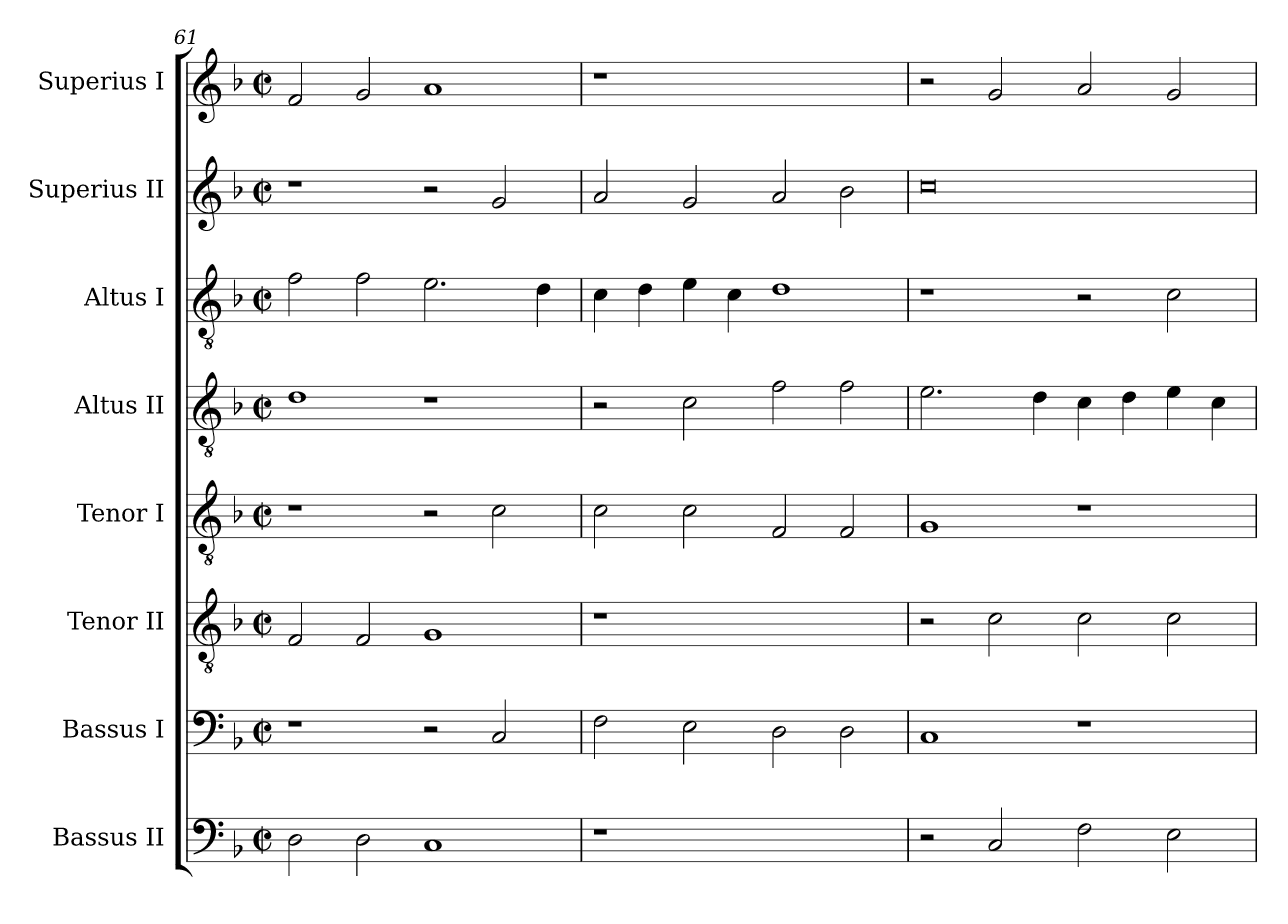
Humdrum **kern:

**kern	**kern	**kern	**kern	**kern	**kern	**kern	**kern
*part8	*part7	*part6	*part5	*part4	*part3	*part2	*part1
*staff8	*staff7	*staff6	*staff5	*staff4	*staff3	*staff2	*staff1
*I"Bassus II	*I"Bassus I	*I"Tenor II	*I"Tenor I	*I"Altus II	*I"Altus I	*I"Superius II	*I"Superius I
*I'B.	*I'B.	*I'T.	*I'T.	*	*	*I'S.	*I'S.
*clefF4	*clefF4	*clefGv2	*clefGv2	*clefGv2	*clefGv2	*clefG2	*clefG2
*	*	*ITrd7c12	*ITrd7c12	*ITrd7c12	*ITrd7c12	*	*
*k[b-]	*k[b-]	*k[b-]	*k[b-]	*k[b-]	*k[b-]	*k[b-]	*k[b-]
*F:	*F:	*F:	*F:	*F:	*F:	*F:	*F:
*M2/2	*M2/2	*M2/2	*M2/2	*M2/2	*M2/2	*M2/2	*M2/2
*met(c|)	*met(c|)	*met(c|)	*met(c|)	*met(c|)	*met(c|)	*met(c|)	*met(c|)
=61	=61	=61	=61	=61	=61	=61	=61
2Di\	1r	2FFi/	1r	1Di	2Fi\	1r	2fi/
2Di\	.	2FFi/	.	.	2Fi\	.	2gi/
1Ci	2r	1GGi	2r	1r	2.Ei\	2r	1ai
.	2Ci/	.	2Ci\	.	.	2gi/	.
.	.	.	.	.	4Di\	.	.
!!LO:PB:g=z
=62	=62	=62	=62	=62	=62	=62	=62
!LO:N:vis=1	!	!LO:N:vis=1	!	!	!	!	!LO:N:vis=1
1r	2Fi\	1r	2Ci\	2r	4Ci\	2ai/	1r
.	.	.	.	.	4Di\	.	.
.	2Ei\	.	2Ci\	2Ci\	4Ei\	2gi/	.
.	.	.	.	.	4Ci\	.	.
1ryy	2Di\	1ryy	2FFi/	2Fi\	1Di	2ai/	1ryy
.	2Di\	.	2FFi/	2Fi\	.	2b-i\	.
=63	=63	=63	=63	=63	=63	=63	=63
2r	1Ci	2r	1GGi	2.Ei\	1r	0cci	2r
2Ci/	.	2Ci\	.	.	.	.	2gi/
.	.	.	.	4Di\	.	.	.
2Fi\	1r	2Ci\	1r	4Ci\	2r	.	2ai/
.	.	.	.	4Di\	.	.	.
2Ei\	.	2Ci\	.	4Ei\	2Ci\	.	2gi/
.	.	.	.	4Ci\	.	.	.
=	=	=	=	=	=	=	=
*-	*-	*-	*-	*-	*-	*-	*-
